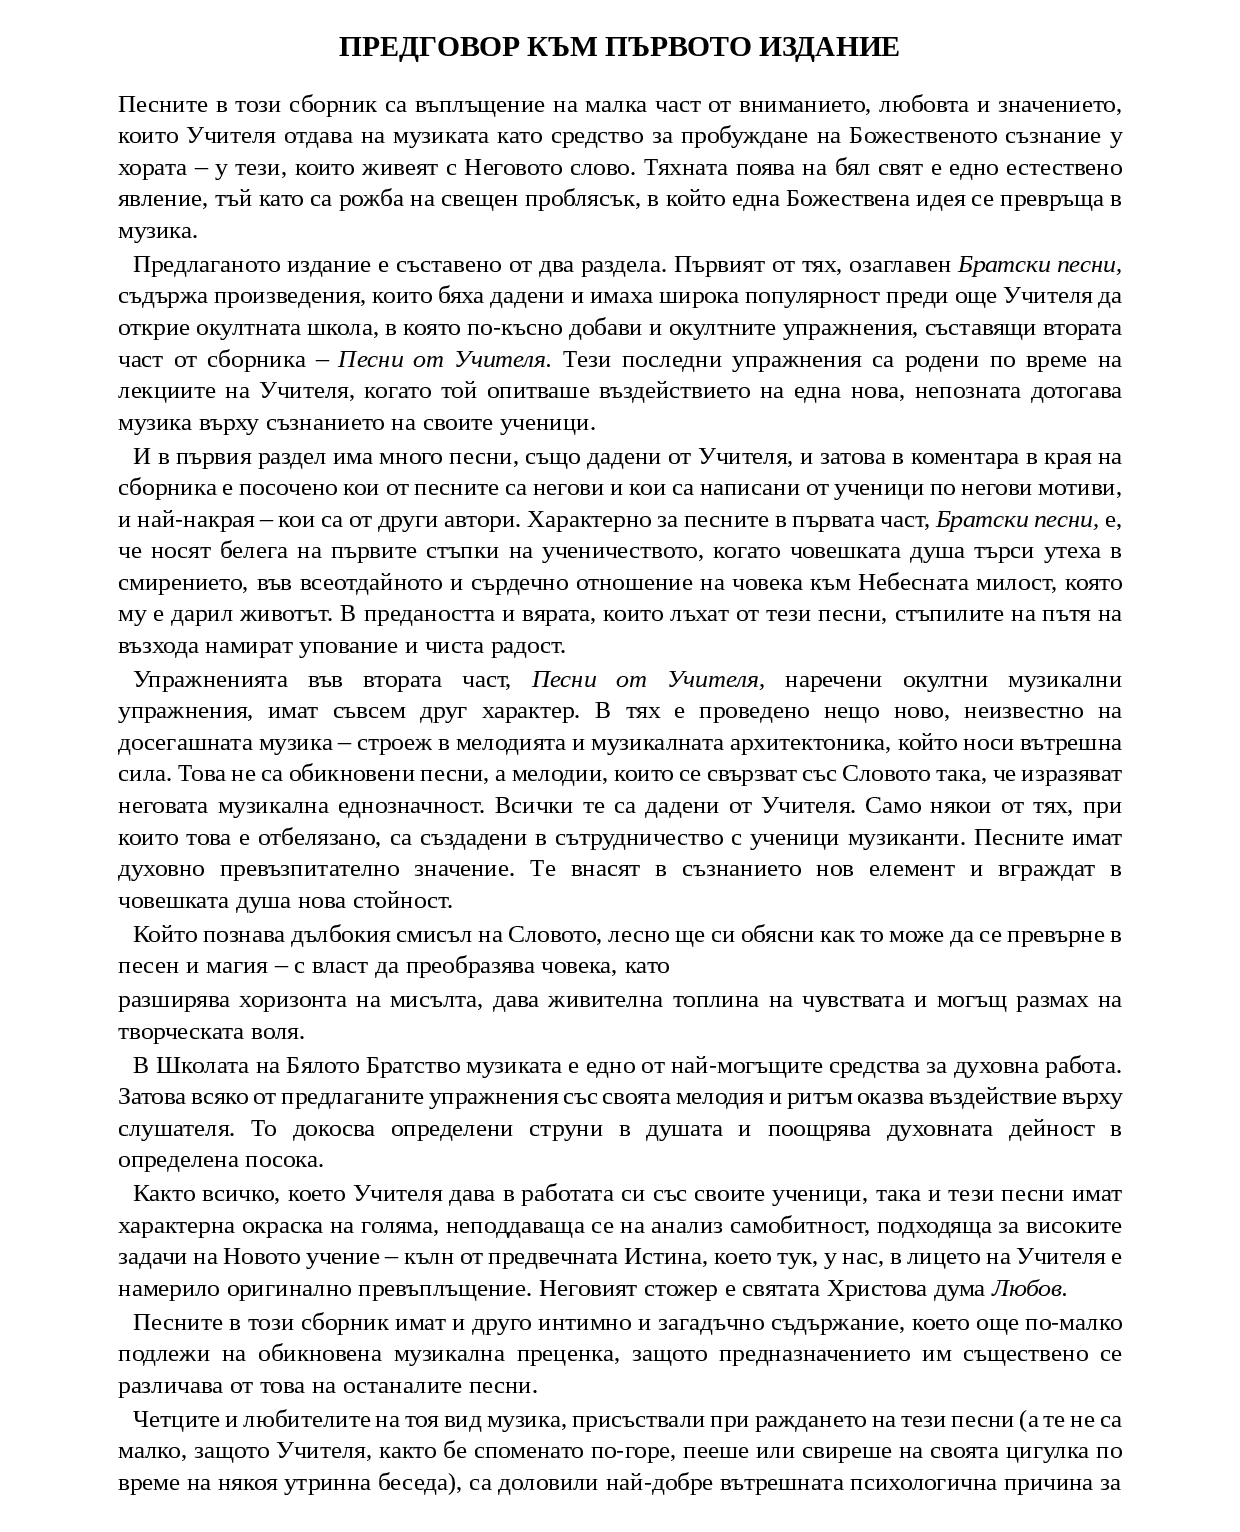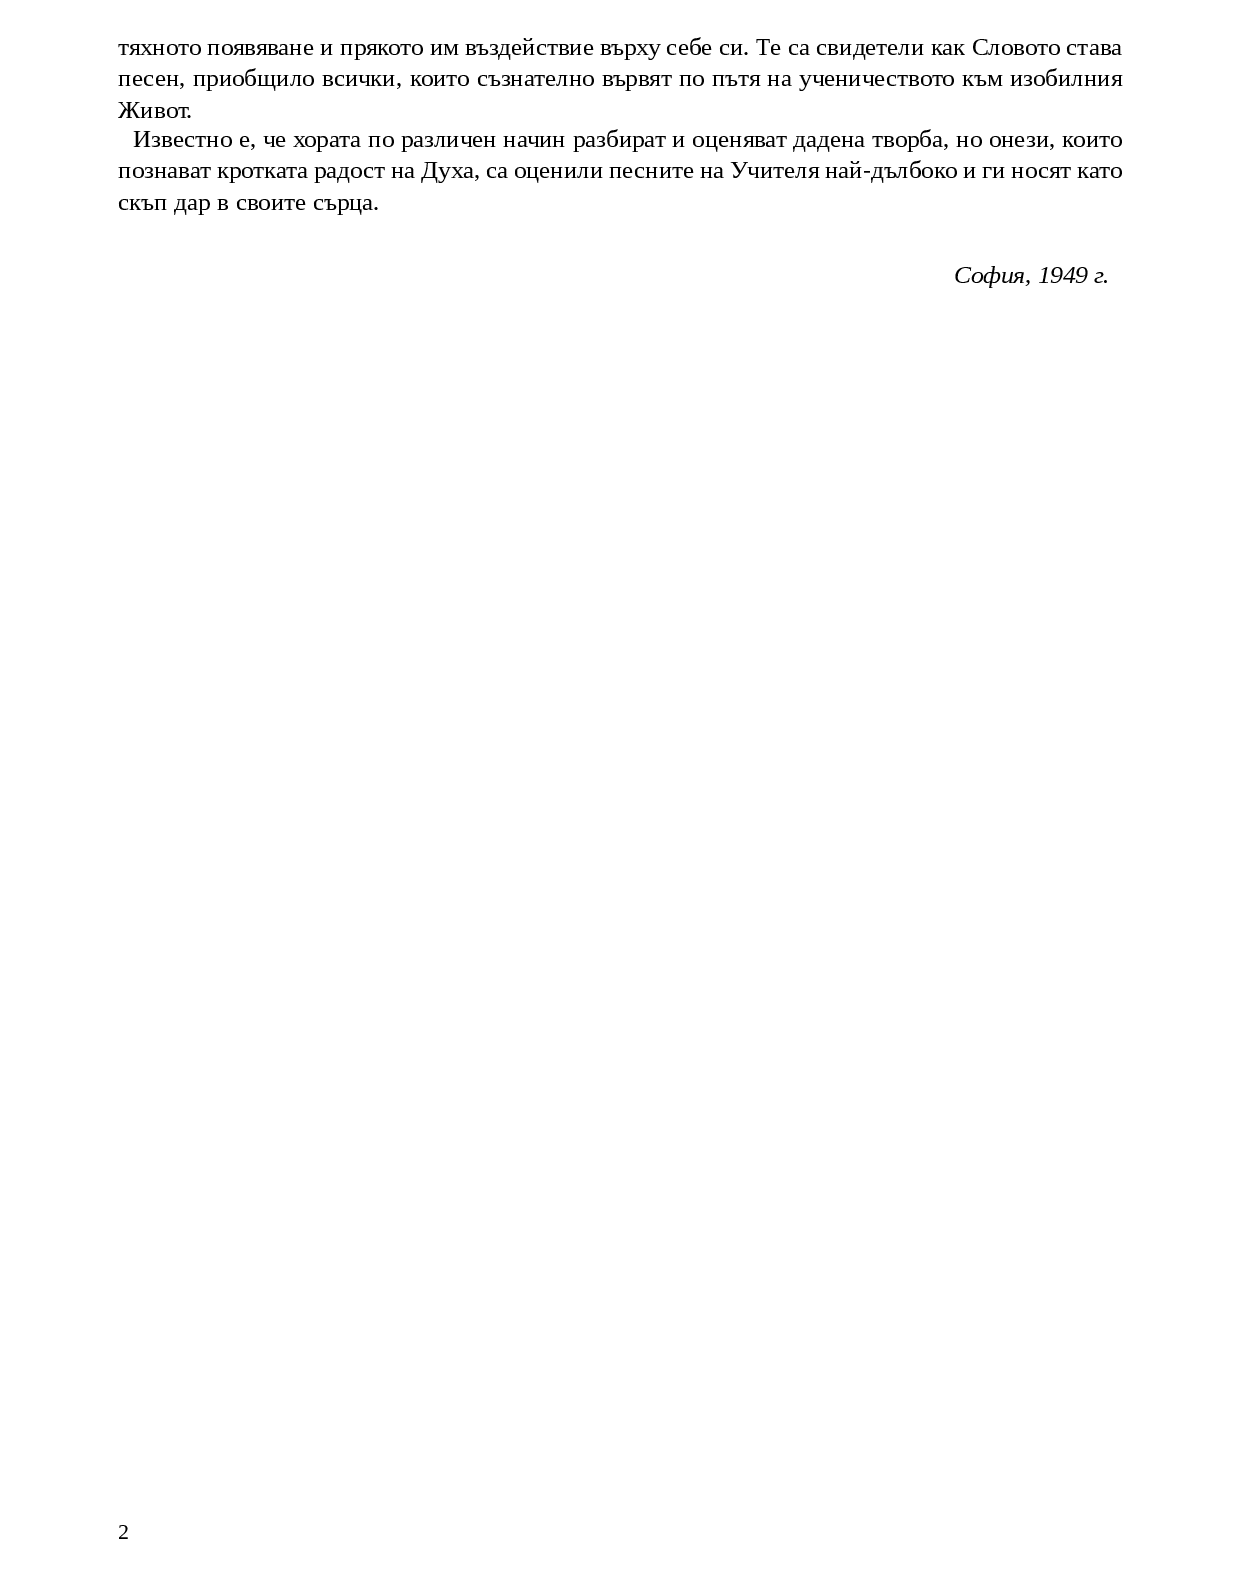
\version "2.24.4"

% include paper part and global functions
\include "include/globals.ily"

\bookpart {
  \paper {
    print-all-headers = ##f
    print-page-number = ##t
    print-first-page-number = ##f

    % put page numbers on the bottom
    oddHeaderMarkup = \markup ""
    evenHeaderMarkup = \markup ""
    oddFooterMarkup = \markup
    \fill-line {
      ""
      \if \should-print-page-number \fromproperty #'page:page-number-string
    }
    evenFooterMarkup = \markup
    \fill-line {
      \if \should-print-page-number \fromproperty #'page:page-number-string
      ""
    }

    left-margin = 2\cm
    right-margin = 2\cm
    top-margin = 2\cm
    bottom-margin = 2\cm
    ragged-bottom = ##t % do not spread the staves to fill the whole vertical space


  }

  \tocItem \markup "Предговор към първото издание"
  \markup \abs-fontsize #14 { \fill-line \bold {"ПРЕДГОВОР КЪМ ПЪРВОТО ИЗДАНИЕ"} }

  \markup \abs-fontsize #12 {
    \vspace #1.5 \override #'(baseline-skip . 3.2)
    \justify {
      Песните в този сборник са въплъщение на малка част от вниманието, любовта и значението, които Учителя отдава на музиката като средство за пробуждане на Божественото съзнание у хората – у тези, които живеят с Неговото слово. Тяхната поява на
      бял свят е едно естествено явление, тъй като са рожба на свещен проблясък, в който една Божествена идея се превръща в музика.

    }
  }
  \markup \abs-fontsize #12 {
    \vspace #0.8 \override #'(baseline-skip . 3.2)
    \justify {
      \hspace #1.5

      Предлаганото издание е съставено от два раздела. Първият от тях, озаглавен \italic"Братски песни," съдържа произведения,
      които бяха дадени и имаха широка популярност преди още Учителя да открие
      окултната школа, в която по-късно добави и окултните упражнения,
      съставящи втората част от сборника – \italic"Песни" \italic"от" \italic"Учителя." Тези
      последни упражнения са родени по време на лекциите на Учителя,
      когато той опитваше въздействието на една нова, непозната
      дотогава музика върху съзнанието на своите ученици.
    }
  }

  \markup \abs-fontsize #12 {
    \vspace #0.8 \override #'(baseline-skip . 3.2)
    \justify {
      \hspace #1.5
      И в първия раздел има много песни, също дадени от Учителя,
      и затова в коментара в края на сборника е посочено кои от песните
      са негови и кои са написани от ученици по негови мотиви, и най-накрая – кои са от други автори. Характерно за песните в първата
      част, \italic"Братски" \italic"песни," е, че носят белега на първите стъпки на
      ученичеството, когато човешката душа търси утеха в смирението,
      във всеотдайното и сърдечно отношение на човека към Небесната
      милост, която му е дарил животът. В предаността и вярата, които
      лъхат от тези песни, стъпилите на пътя на възхода намират
      упование и чиста радост.
    }
  }
  \markup \abs-fontsize #12 {
    \vspace #0.8 \override #'(baseline-skip . 3.2)
    \justify {
      \hspace #1.5

      Упражненията във втората част, \italic"Песни" \italic"от" \italic"Учителя," наречени
      окултни музикални упражнения, имат съвсем друг характер. В
      тях е проведено нещо ново, неизвестно на досегашната музика
      – строеж в мелодията и музикалната архитектоника, който носи
      вътрешна сила. Това не са обикновени песни, а мелодии, които
      се свързват със Словото така, че изразяват неговата музикална
      еднозначност. Всички те са дадени от Учителя. Само някои от
      тях, при които това е отбелязано, са създадени в сътрудничество
      с ученици музиканти. Песните имат духовно превъзпитателно
      значение. Те внасят в съзнанието нов елемент и вграждат в
      човешката душа нова стойност.
    }
  }
  \markup \abs-fontsize #12 {
    \vspace #0.8 \override #'(baseline-skip . 3.2)
    \justify {
      \hspace #1.5


      Който познава дълбокия смисъл на Словото, лесно ще си обясни
      как то може да се превърне в песен и магия – с власт да преобразява човека, като

    }
  }
  \markup \abs-fontsize #12 {
    \vspace #0.8 \override #'(baseline-skip . 3.2)
    \justify {


      разширява хоризонта на мисълта, дава живителна топлина на чувствата и могъщ размах на творческата воля.

    }
  }


  \markup \abs-fontsize #12 {
    \vspace #0.8 \override #'(baseline-skip . 3.2)
    \justify {
      \hspace #1.5


      В Школата на Бялото Братство музиката е едно от най-могъщите средства за духовна работа.
      Затова всяко от предлаганите упражнения със своята мелодия и ритъм оказва въздействие върху
      слушателя. То докосва определени струни в душата и поощрява
      духовната дейност в определена посока.
    }
  }

  \markup \abs-fontsize #12 {
    \vspace #0.8 \override #'(baseline-skip . 3.2)
    \justify {
      \hspace #1.5
      Както всичко, което Учителя дава в работата си със своите
      ученици, така и тези песни имат характерна окраска на голяма,
      неподдаваща се на анализ самобитност, подходяща за високите
      задачи на Новото учение – кълн от предвечната Истина, което тук,
      у нас, в лицето на Учителя е намерило оригинално превъплъщение.
      Неговият стожер е святата Христова дума \italic"Любов."
    }
  }

  \markup \abs-fontsize #12 {
    \vspace #0.8 \override #'(baseline-skip . 3.2)
    \justify {
      \hspace #1.5

      Песните в този сборник имат и друго интимно и загадъчно
      съдържание, което още по-малко подлежи на обикновена
      музикална преценка, защото предназначението им съществено се
      различава от това на останалите песни.
    }
  }
  \markup \abs-fontsize #12 {
    \vspace #0.8 \override #'(baseline-skip . 3.2)
    \justify {
      \hspace #1.5
      Четците и любителите на тоя вид музика, присъствали при
      раждането на тези песни (а те не са малко, защото Учителя, както
      бе споменато по-горе, пееше или свиреше на своята цигулка
      по време на някоя утринна беседа), са доловили най-добре
      вътрешната психологична причина за
    }
  }

  \markup \abs-fontsize #12 {
    \vspace #0.8 \override #'(baseline-skip . 3.2)
    \justify {
      тяхното появяване и прякото
      им въздействие върху себе си. Те са свидетели как Словото става
      песен, приобщило всички, които съзнателно вървят по пътя на
      ученичеството към изобилния Живот.
    }
  }

  \markup \abs-fontsize #12 {
    \vspace #0.8 \override #'(baseline-skip . 3.2)
    \justify {
      \hspace #1.5

      Известно е, че хората по различен начин разбират и оценяват
      дадена творба, но онези, които познават кротката радост на Духа,
      са оценили песните на Учителя най-дълбоко и ги носят като скъп
      дар в своите сърца.


    }
  }



  \markup \abs-fontsize #12 \raise #0 \override #'(baseline-skip . 3.2) {
    \column {
      \line {"  "}
      \line {"  "}

      \fill-line { "" ""  \italic {"София, 1949 г.  "} }
    }
  }



} % bookpart



% Più mosso
% „Weiße Bruderschaft“
